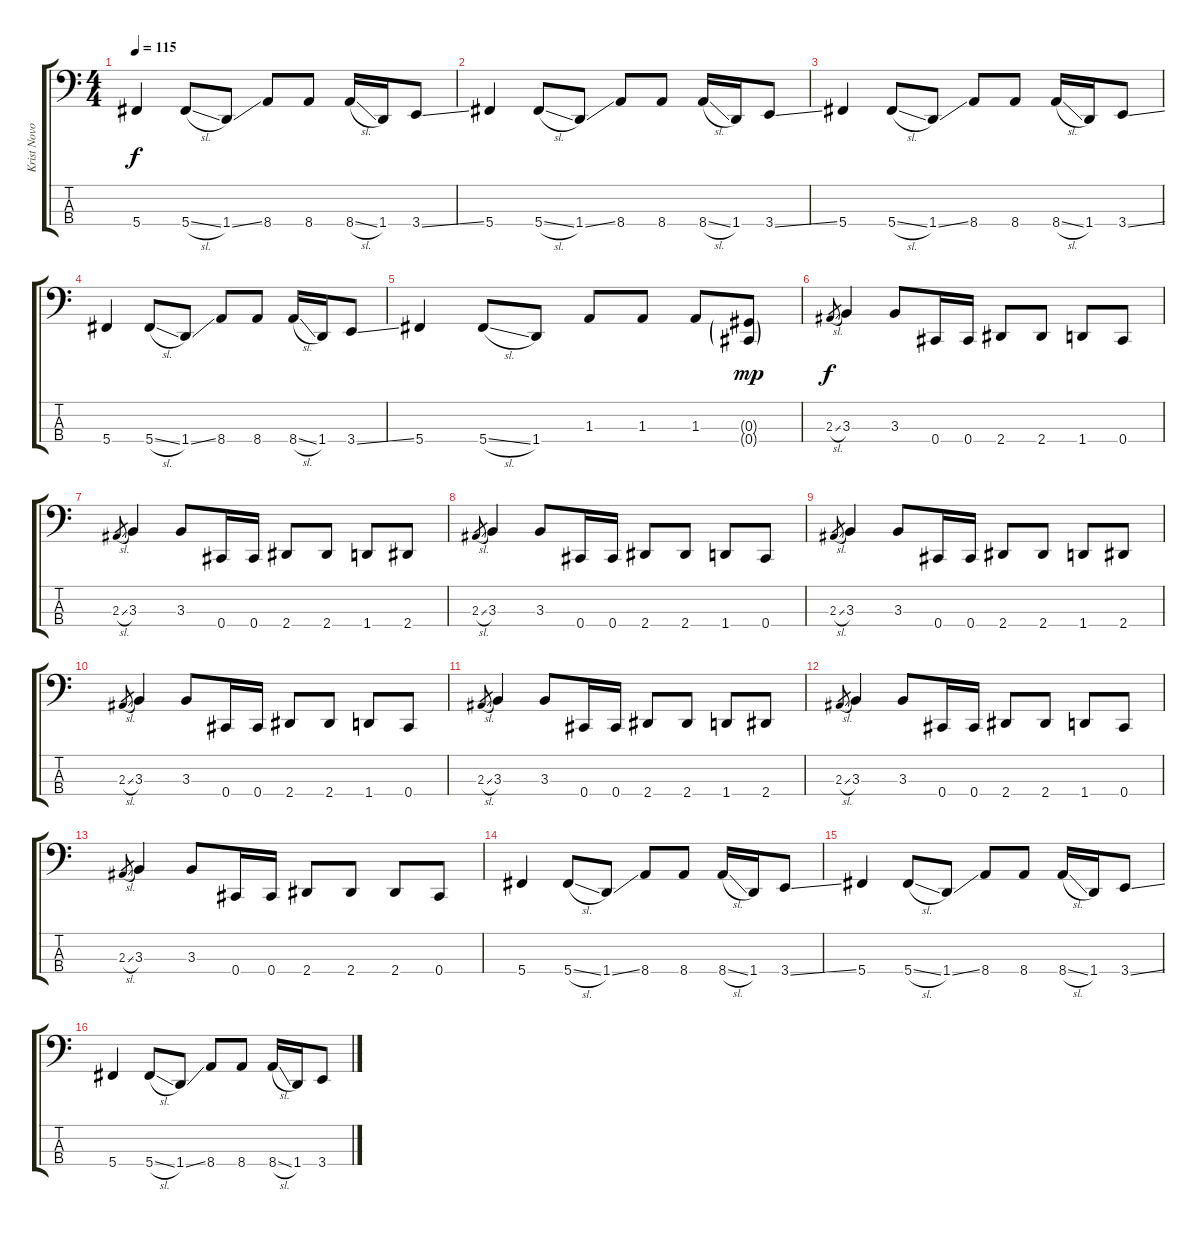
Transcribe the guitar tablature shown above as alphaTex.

\track ("Krist Novoselic - Bass" "Krist Novo") {instrument electricbasspick}
\staff {score tabs}
\tuning (Gb2 Db2 Ab1 Db1) {hide}
\ts (4 4)
\tempo 115
\clef f4
\ks c
5.4.4{dy f} 5.4{sl}.8 1.4{ss}.8 8.4.8 8.4.8 8.4{sl}.16 1.4.16 3.4{ss}.8 |
5.4.4 5.4{sl}.8 1.4{ss}.8 8.4.8 8.4.8 8.4{sl}.16 1.4.16 3.4{ss}.8 |
5.4.4 5.4{sl}.8 1.4{ss}.8 8.4.8 8.4.8 8.4{sl}.16 1.4.16 3.4{ss}.8 |
5.4.4 5.4{sl}.8 1.4{ss}.8 8.4.8 8.4.8 8.4{sl}.16 1.4.16 3.4{ss}.8 |
5.4.4 5.4{sl}.8 1.4.8 1.3.8 1.3.8 1.3.8 (0.3{g} 0.4{g}).8{dy mp} |
2.3{sl}.8{gr dy f} 3.3.4 3.3.8 0.4.16 0.4.16 2.4.8 2.4.8 1.4.8 0.4.8 |
2.3{sl}.8{gr} 3.3.4 3.3.8 0.4.16 0.4.16 2.4.8 2.4.8 1.4.8 2.4.8 |
2.3{sl}.8{gr} 3.3.4 3.3.8 0.4.16 0.4.16 2.4.8 2.4.8 1.4.8 0.4.8 |
2.3{sl}.8{gr} 3.3.4 3.3.8 0.4.16 0.4.16 2.4.8 2.4.8 1.4.8 2.4.8 |
2.3{sl}.8{gr} 3.3.4 3.3.8 0.4.16 0.4.16 2.4.8 2.4.8 1.4.8 0.4.8 |
2.3{sl}.8{gr} 3.3.4 3.3.8 0.4.16 0.4.16 2.4.8 2.4.8 1.4.8 2.4.8 |
2.3{sl}.8{gr} 3.3.4 3.3.8 0.4.16 0.4.16 2.4.8 2.4.8 1.4.8 0.4.8 |
2.3{sl}.8{gr} 3.3.4 3.3.8 0.4.16 0.4.16 2.4.8 2.4.8 2.4.8 0.4.8 |
5.4.4 5.4{sl}.8 1.4{ss}.8 8.4.8 8.4.8 8.4{sl}.16 1.4.16 3.4{ss}.8 |
5.4.4 5.4{sl}.8 1.4{ss}.8 8.4.8 8.4.8 8.4{sl}.16 1.4.16 3.4{ss}.8 |
5.4.4 5.4{sl}.8 1.4{ss}.8 8.4.8 8.4.8 8.4{sl}.16 1.4.16 3.4{ss}.8
